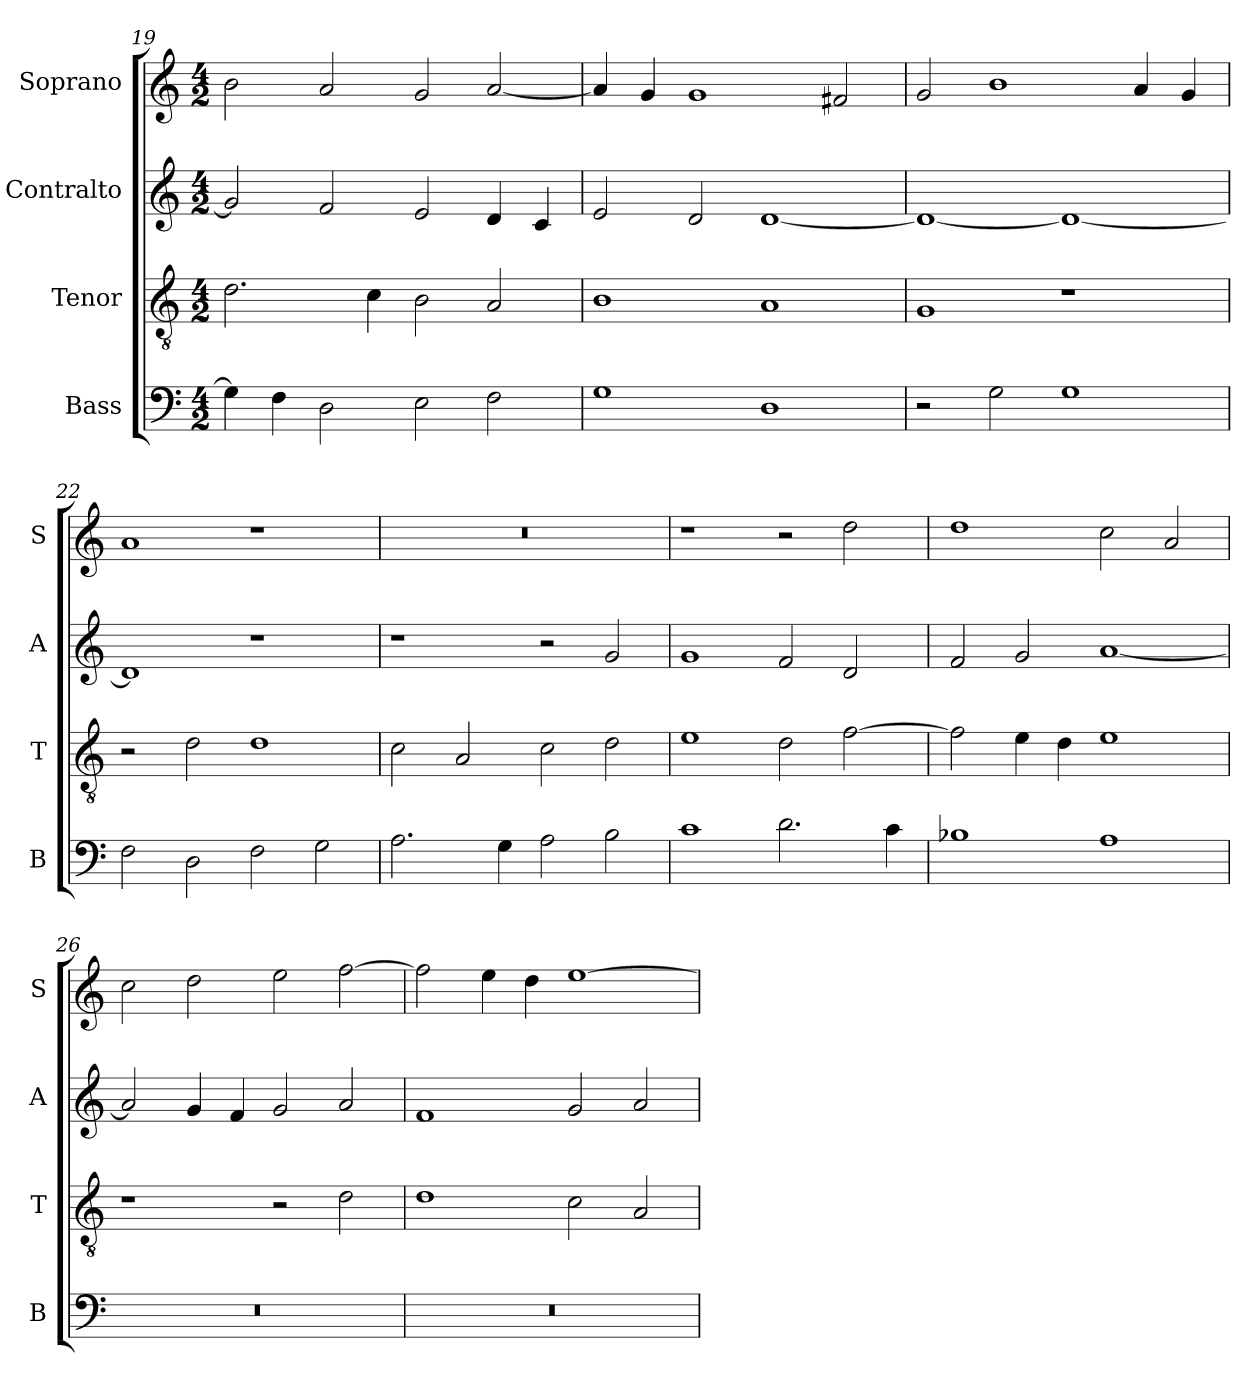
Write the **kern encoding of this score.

**kern	**kern	**kern	**kern
*part4	*part3	*part2	*part1
*staff4	*staff3	*staff2	*staff1
*I"Bass	*I"Tenor	*I"Contralto	*I"Soprano
*I'B	*I'T	*I'A	*I'S
*clefF4	*clefGv2	*clefG2	*clefG2
*k[]	*k[]	*k[]	*k[]
*G:mix	*G:mix	*G:mix	*G:mix
*M4/2	*M4/2	*M4/2	*M4/2
=19	=19	=19	=19
4G]	2.d	2g]	2b
4F	.	.	.
2D	.	2f	2a
.	4c	.	.
2E	2B	2e	2g
2F	2A	4d	[2a
.	.	4c	.
=20	=20	=20	=20
1G	1B	2e	4a]
.	.	.	4g
.	.	2d	1g
1D	1A	[1d	.
.	.	.	2f#X
=21	=21	=21	=21
2r	1G	1d_	2g
2G	.	.	1b
1G	1r	1d_	.
.	.	.	4a
.	.	.	4g
=22	=22	=22	=22
2F	2r	1d]	1a
2D	2d	.	.
2F	1d	1r	1r
2G	.	.	.
=23	=23	=23	=23
2.A	2c	1r	0r
.	2A	.	.
4G	.	.	.
2A	2c	2r	.
2B	2d	2g	.
=24	=24	=24	=24
1c	1e	1g	1r
2.d	2d	2f	2r
.	[2f	2d	2dd
4c	.	.	.
=25	=25	=25	=25
1B-X	2f]	2f	1dd
.	4e	2g	.
.	4d	.	.
1A	1e	[1a	2cc
.	.	.	2a
=26	=26	=26	=26
0r	1r	2a]	2cc
.	.	4g	2dd
.	.	4f	.
.	2r	2g	2ee
.	2d	2a	[2ff
=27	=27	=27	=27
0r	1d	1f	2ff]
.	.	.	4ee
.	.	.	4dd
.	2c	2g	[1ee
.	2A	2a	.
=	=	=	=
*-	*-	*-	*-
